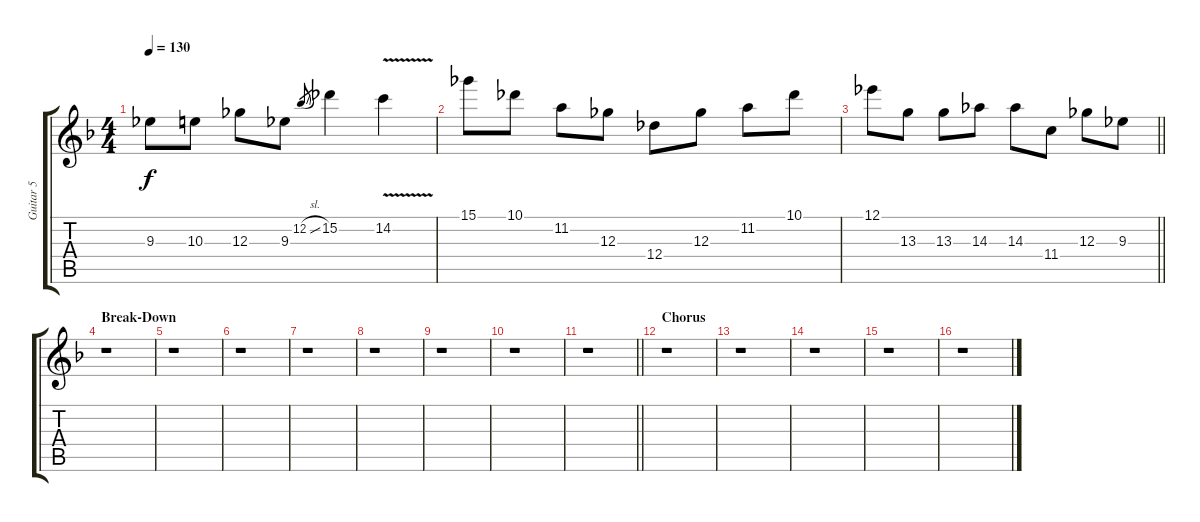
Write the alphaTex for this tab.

\track ("Guitar 5" "Guitar 5") {instrument distortionguitar}
\staff {score tabs}
\tuning (Eb4 Bb3 Gb3 Db3 Ab2 Db2) {hide}
\ts (4 4)
\tempo 130
\clef g2
\ks f
9.3.8{dy f} 10.3.8 12.3.8 9.3.8 12.2{sl}.8{gr} 15.2.4 14.2{v}.4 |
15.1.8 10.1.8 11.2.8 12.3.8 12.4.8 12.3.8 11.2.8 10.1.8 |
\barLineRight lightlight
12.1.8 13.3.8 13.3.8 14.3.8 14.3.8 11.4.8 12.3.8 9.3.8 |
\section ("" "Break-Down")
r.1 |
r.1 |
r.1 |
r.1 |
r.1 |
r.1 |
r.1 |
\barLineRight lightlight
r.1 |
\section ("" "Chorus")
r.1 |
r.1 |
r.1 |
r.1 |
r.1
